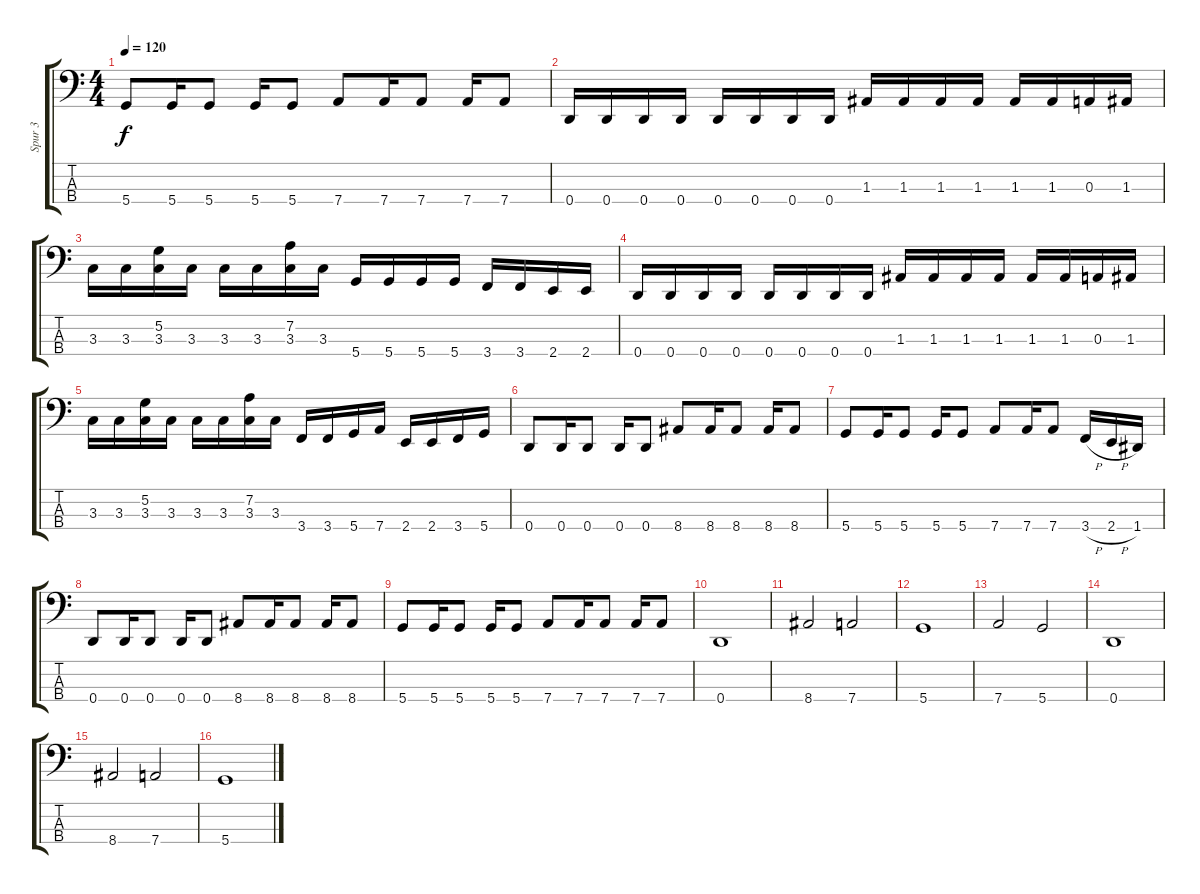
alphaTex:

\track ("Spur 3" "Spur 3") {instrument electricbasspick}
\staff {score tabs}
\tuning (G2 D2 A1 D1) {hide}
\ts (4 4)
\tempo 120
\clef f4
\ks c
5.4.8{dy f} 5.4.16 5.4.8 5.4.16 5.4.8 7.4.8 7.4.16 7.4.8 7.4.16 7.4.8 |
0.4.16 0.4.16 0.4.16 0.4.16 0.4.16 0.4.16 0.4.16 0.4.16 1.3.16 1.3.16 1.3.16 1.3.16 1.3.16 1.3.16 0.3.16 1.3.16 |
3.3.16 3.3.16 (5.2 3.3).16 3.3.16 3.3.16 3.3.16 (7.2 3.3).16 3.3.16 5.4.16 5.4.16 5.4.16 5.4.16 3.4.16 3.4.16 2.4.16 2.4.16 |
0.4.16 0.4.16 0.4.16 0.4.16 0.4.16 0.4.16 0.4.16 0.4.16 1.3.16 1.3.16 1.3.16 1.3.16 1.3.16 1.3.16 0.3.16 1.3.16 |
3.3.16 3.3.16 (5.2 3.3).16 3.3.16 3.3.16 3.3.16 (7.2 3.3).16 3.3.16 3.4.16 3.4.16 5.4.16 7.4.16 2.4.16 2.4.16 3.4.16 5.4.16 |
0.4.8 0.4.16 0.4.8 0.4.16 0.4.8 8.4.8 8.4.16 8.4.8 8.4.16 8.4.8 |
5.4.8 5.4.16 5.4.8 5.4.16 5.4.8 7.4.8 7.4.16 7.4.8 3.4{h}.16 2.4{h}.16 1.4.16 |
0.4.8 0.4.16 0.4.8 0.4.16 0.4.8 8.4.8 8.4.16 8.4.8 8.4.16 8.4.8 |
5.4.8 5.4.16 5.4.8 5.4.16 5.4.8 7.4.8 7.4.16 7.4.8 7.4.16 7.4.8 |
0.4.1 |
8.4.2 7.4.2 |
5.4.1 |
7.4.2 5.4.2 |
0.4.1 |
8.4.2 7.4.2 |
5.4.1
